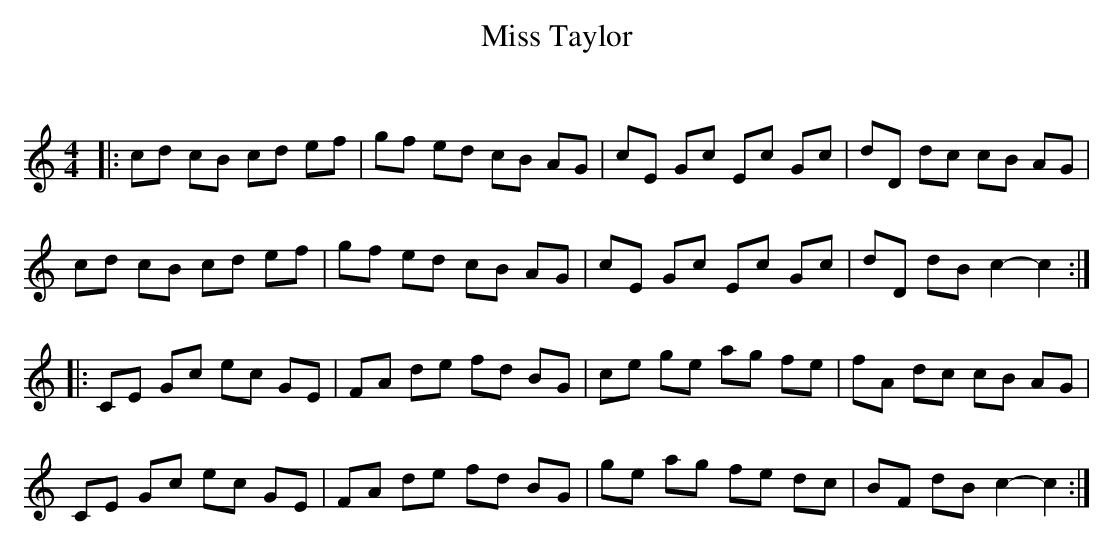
X:1
T: Miss Taylor
C:
Q: 232
K:C
M:4/4
L:1/8
|:cd cB cd ef|gf ed cB AG|cE Gc Ec Gc|dD dc cB AG|
cd cB cd ef|gf ed cB AG|cE Gc Ec Gc|dD dB c2-c2:|
|:CE Gc ec GE|FA de fd BG|ce ge ag fe|fA dc cB AG|
CE Gc ec GE|FA de fd BG|ge ag fe dc|BF dB c2-c2:|
